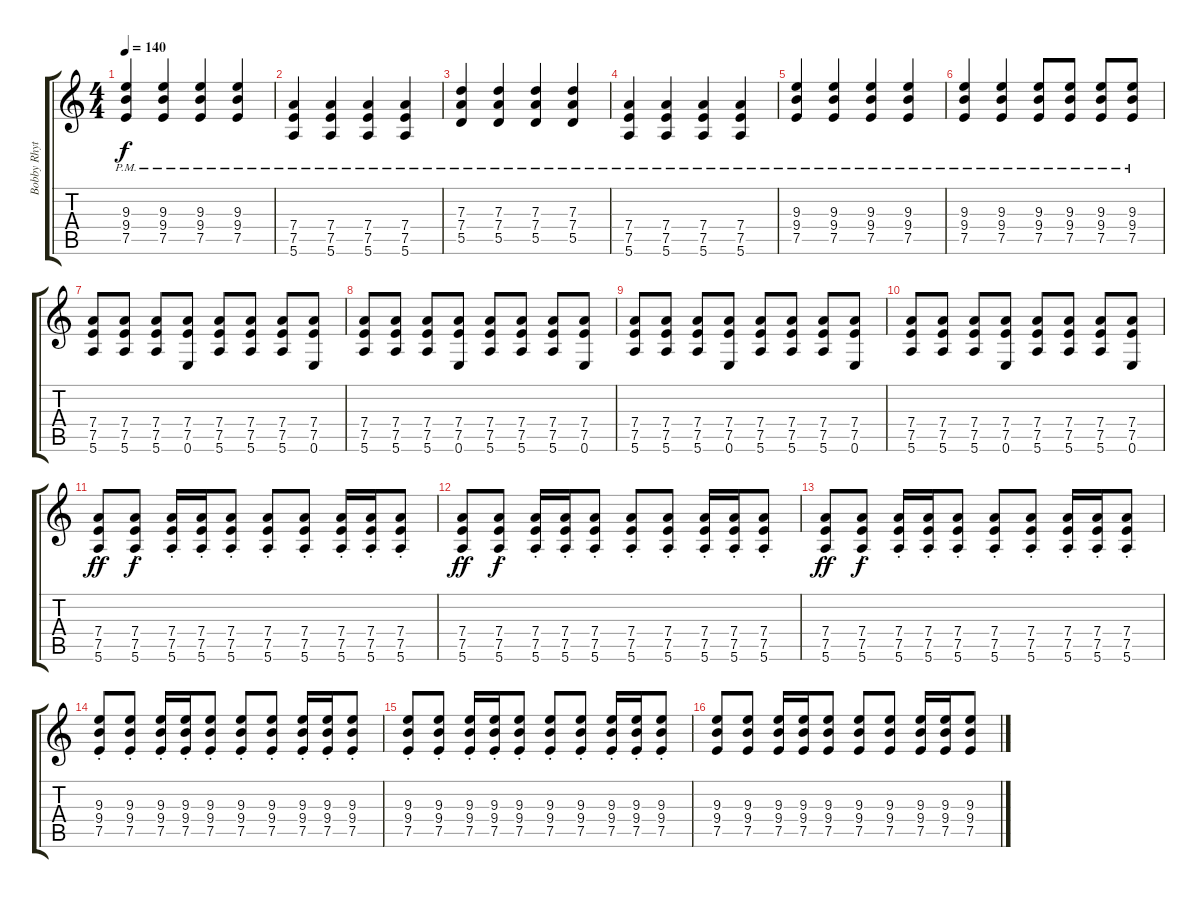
\track ("Bobby Rhytm" "Bobby Rhyt") {instrument distortionguitar}
\staff {score tabs}
\tuning (E4 B3 G3 D3 A2 E2) {hide}
\ts (4 4)
\tempo 140
\clef g2
\ks c
(9.3 9.4{pm} 7.5{pm}).4{dy f} (9.3 9.4{pm} 7.5{pm}).4 (9.3 9.4{pm} 7.5{pm}).4 (9.3 9.4{pm} 7.5).4 |
(7.4{pm} 7.5{pm} 5.6{pm}).4 (7.4{pm} 7.5{pm} 5.6{pm}).4 (7.4{pm} 7.5{pm} 5.6{pm}).4 (7.4{pm} 7.5{pm} 5.6{pm}).4 |
(7.3{pm} 7.4{pm} 5.5{pm}).4 (7.3{pm} 7.4{pm} 5.5{pm}).4 (7.3{pm} 7.4{pm} 5.5{pm}).4 (7.3{pm} 7.4{pm} 5.5{pm}).4 |
(7.4{pm} 7.5{pm} 5.6{pm}).4 (7.4{pm} 7.5{pm} 5.6{pm}).4 (7.4{pm} 7.5{pm} 5.6{pm}).4 (7.4{pm} 7.5{pm} 5.6{pm}).4 |
(9.3{pm} 9.4{pm} 7.5{pm}).4 (9.3{pm} 9.4{pm} 7.5{pm}).4 (9.3{pm} 9.4{pm} 7.5{pm}).4 (9.3{pm} 9.4{pm} 7.5{pm}).4 |
(9.3{pm} 9.4{pm} 7.5{pm}).4 (9.3{pm} 9.4{pm} 7.5{pm}).4 (9.3{pm} 9.4{pm} 7.5{pm}).8 (9.3{pm} 9.4{pm} 7.5{pm}).8 (9.3{pm} 9.4{pm} 7.5{pm}).8 (9.3{pm} 9.4{pm} 7.5{pm}).8 |
(7.4 7.5 5.6).8 (7.4 7.5 5.6).8 (7.4 7.5 5.6).8 (7.4 7.5 0.6).8 (7.4 7.5 5.6).8 (7.4 7.5 5.6).8 (7.4 7.5 5.6).8 (7.4 7.5 0.6).8 |
(7.4 7.5 5.6).8 (7.4 7.5 5.6).8 (7.4 7.5 5.6).8 (7.4 7.5 0.6).8 (7.4 7.5 5.6).8 (7.4 7.5 5.6).8 (7.4 7.5 5.6).8 (7.4 7.5 0.6).8 |
(7.4 7.5 5.6).8 (7.4 7.5 5.6).8 (7.4 7.5 5.6).8 (7.4 7.5 0.6).8 (7.4 7.5 5.6).8 (7.4 7.5 5.6).8 (7.4 7.5 5.6).8 (7.4 7.5 0.6).8 |
(7.4 7.5 5.6).8 (7.4 7.5 5.6).8 (7.4 7.5 5.6).8 (7.4 7.5 0.6).8 (7.4 7.5 5.6).8 (7.4 7.5 5.6).8 (7.4 7.5 5.6).8 (7.4 7.5 0.6).8 |
(7.4{st} 7.5{st} 5.6{st}).8{dy ff} (7.4{st} 7.5{st} 5.6{st}).8{dy f} (7.4{st} 7.5{st} 5.6{st}).16 (7.4{st} 7.5{st} 5.6{st}).16 (7.4{st} 7.5{st} 5.6{st}).8 (7.4{st} 7.5{st} 5.6{st}).8 (7.4{st} 7.5{st} 5.6{st}).8 (7.4{st} 7.5{st} 5.6{st}).16 (7.4{st} 7.5{st} 5.6{st}).16 (7.4{st} 7.5{st} 5.6{st}).8 |
(7.4{st} 7.5{st} 5.6{st}).8{dy ff} (7.4{st} 7.5{st} 5.6{st}).8{dy f} (7.4{st} 7.5{st} 5.6{st}).16 (7.4{st} 7.5{st} 5.6{st}).16 (7.4{st} 7.5{st} 5.6{st}).8 (7.4{st} 7.5{st} 5.6{st}).8 (7.4{st} 7.5{st} 5.6{st}).8 (7.4{st} 7.5{st} 5.6{st}).16 (7.4{st} 7.5{st} 5.6{st}).16 (7.4{st} 7.5{st} 5.6{st}).8 |
(7.4{st} 7.5{st} 5.6{st}).8{dy ff} (7.4{st} 7.5{st} 5.6{st}).8{dy f} (7.4{st} 7.5{st} 5.6{st}).16 (7.4{st} 7.5{st} 5.6{st}).16 (7.4{st} 7.5{st} 5.6{st}).8 (7.4{st} 7.5{st} 5.6{st}).8 (7.4{st} 7.5{st} 5.6{st}).8 (7.4{st} 7.5{st} 5.6{st}).16 (7.4{st} 7.5{st} 5.6{st}).16 (7.4{st} 7.5{st} 5.6{st}).8 |
(9.3 9.4{st} 7.5{st}).8 (9.3 9.4{st} 7.5{st}).8 (9.3 9.4{st} 7.5{st}).16 (9.3 9.4{st} 7.5{st}).16 (9.3 9.4{st} 7.5{st}).8 (9.3 9.4{st} 7.5{st}).8 (9.3 9.4{st} 7.5{st}).8 (9.3 9.4{st} 7.5{st}).16 (9.3 9.4{st} 7.5{st}).16 (9.3 9.4{st} 7.5{st}).8 |
(9.3 9.4{st} 7.5{st}).8 (9.3 9.4{st} 7.5{st}).8 (9.3 9.4{st} 7.5{st}).16 (9.3 9.4{st} 7.5{st}).16 (9.3 9.4{st} 7.5{st}).8 (9.3 9.4{st} 7.5{st}).8 (9.3 9.4{st} 7.5{st}).8 (9.3 9.4{st} 7.5{st}).16 (9.3 9.4{st} 7.5{st}).16 (9.3 9.4{st} 7.5{st}).8 |
(9.3 9.4 7.5).8 (9.3 9.4 7.5).8 (9.3 9.4 7.5).16 (9.3 9.4 7.5).16 (9.3 9.4 7.5).8 (9.3 9.4 7.5).8 (9.3 9.4 7.5).8 (9.3 9.4 7.5).16 (9.3 9.4 7.5).16 (9.3 9.4 7.5).8
